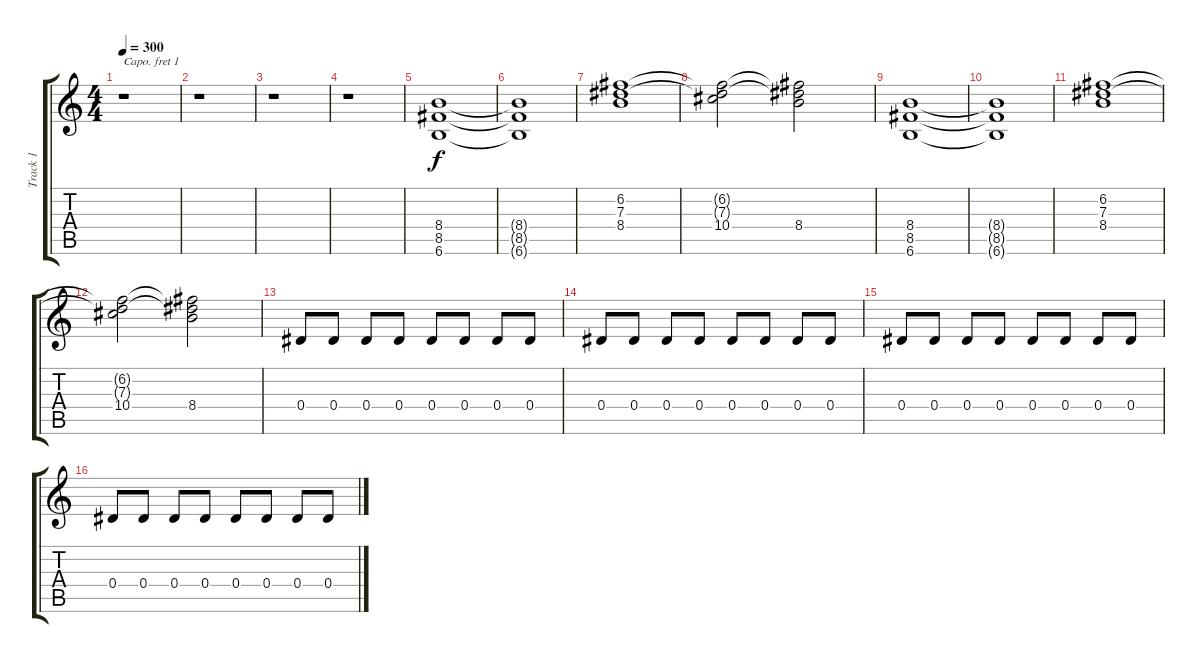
\track ("Track 1" "Track 1") {instrument overdrivenguitar}
\staff {score tabs}
\capo 1
\tuning (E4 B3 G3 D3 A2 E2) {hide}
\ts (4 4)
\tempo 300
\clef g2
\ks c
r.1{dy f} |
r.1 |
r.1 |
r.1 |
(8.4 8.5 6.6).1 |
(8.4{t} 8.5{t} 6.6{t}).1 |
(6.2 7.3 8.4).1 |
(6.2{t} 7.3{t} 10.4).2 (6.2{t} 7.3{t} 8.4).2 |
(8.4 8.5 6.6).1 |
(8.4{t} 8.5{t} 6.6{t}).1 |
(6.2 7.3 8.4).1 |
(6.2{t} 7.3{t} 10.4).2 (6.2{t} 7.3{t} 8.4).2 |
0.4.8 0.4.8 0.4.8 0.4.8 0.4.8 0.4.8 0.4.8 0.4.8 |
0.4.8 0.4.8 0.4.8 0.4.8 0.4.8 0.4.8 0.4.8 0.4.8 |
0.4.8 0.4.8 0.4.8 0.4.8 0.4.8 0.4.8 0.4.8 0.4.8 |
0.4.8 0.4.8 0.4.8 0.4.8 0.4.8 0.4.8 0.4.8 0.4.8
